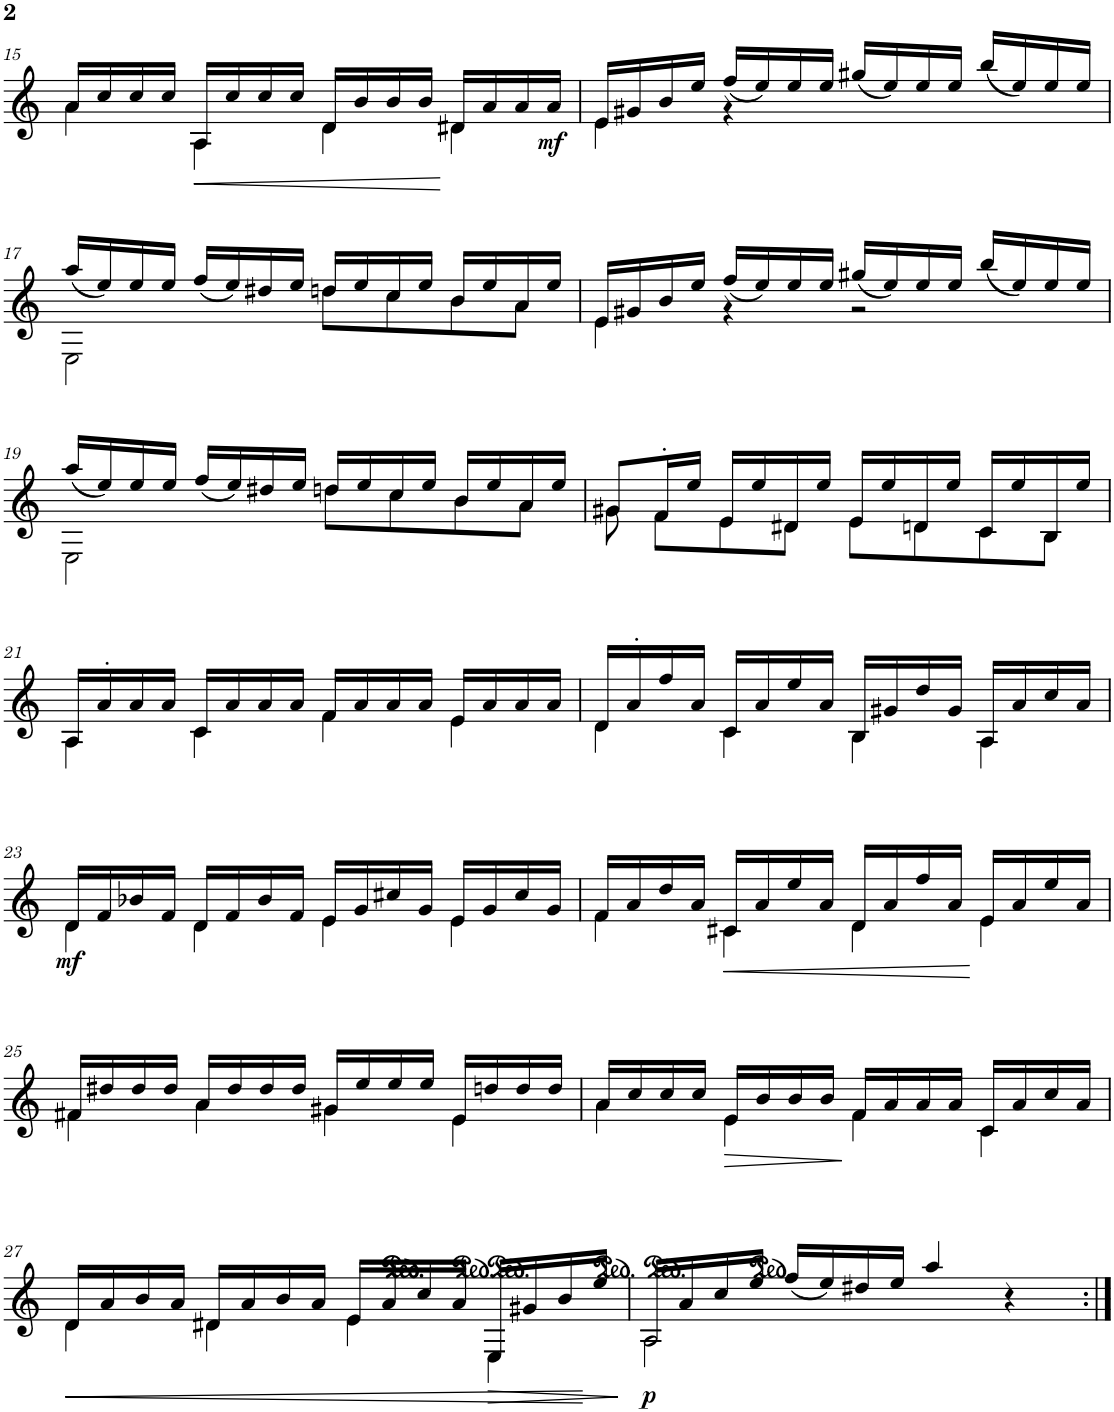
**kern	**dynam
*part1	*part1
*staff1	*staff1
*I"Voice	*
*I'V	*
!!LO:PB:g=z
*clefG2	*
*k[]	*
*M3/4	*
=15	=15
*^	*
16a/LL	4a\	.
16cc/	.	.
16cc/	.	.
16cc/JJ	.	.
!	!	!LO:HP:b
16A/LL	4A\	<
16cc/	.	.
16cc/	.	.
16cc/JJ	.	.
16d/LL	4d\	.
16b/	.	.
16b/	.	.
16b/JJ	.	.
16d#X/LL	4d#\	.
16a/	.	.
16a/	.	.
!	!	!LO:DY:b
16a/JJ	.	mf
=16	=16	=16
16e/LL	4e\	.
16g#X/	.	.
16b/	.	.
16ee/JJ	.	.
(<16ff/LL	4r	.
16ee/)	.	.
16ee/	.	.
16ee/JJ	.	.
(<16gg#X/LL	2ryy	.
16ee/)	.	.
16ee/	.	.
16ee/JJ	.	.
(<16bb/LL	.	.
16ee/)	.	.
16ee/	.	.
16ee/JJ	.	.
!!LO:LB:g=z	!!
=17	=17	=17
(<16aa/LL	2E\	.
16ee/)	.	.
16ee/	.	.
16ee/JJ	.	.
(<16ff/LL	.	.
16ee/)	.	.
16dd#X/	.	.
16ee/JJ	.	.
16ddn/LL	8dd\L	.
16ee/	.	.
16cc/	8cc\	.
16ee/JJ	.	.
16b/LL	8b\	.
16ee/	.	.
16a/	8a\J	.
16ee/JJ	.	.
=18	=18	=18
16e/LL	4e\	.
16g#X/	.	.
16b/	.	.
16ee/JJ	.	.
(<16ff/LL	4r	.
16ee/)	.	.
16ee/	.	.
16ee/JJ	.	.
(<16gg#X/LL	4r	.
16ee/)	.	.
16ee/	.	.
16ee/JJ	.	.
(<16bb/LL	4ryy	.
16ee/)	.	.
16ee/	.	.
16ee/JJ	.	.
!!LO:LB:g=z	!!
=19	=19	=19
(<16aa/LL	2E\	.
16ee/)	.	.
16ee/	.	.
16ee/JJ	.	.
(<16ff/LL	.	.
16ee/)	.	.
16dd#X/	.	.
16ee/JJ	.	.
16ddn/LL	4r	.
16ee/	.	.
16cc/	.	.
16ee/JJ	.	.
16b/LL	8dd\L	.
16ee/	.	.
16a/	8cc\	.
16ee/JJ	.	.
4ryy	8b\	.
.	8a\J	.
=20	=20	=20
8g#X/L	8g#\	.
16f'/L	8f\L	.
16ee/JJ	.	.
16e/LL	8e\	.
16ee/	.	.
16d#X/	8d#\J	.
16ee/JJ	.	.
16e/LL	8e\L	.
16ee/	.	.
16dn/	8d\	.
16ee/JJ	.	.
16c/LL	8c\	.
16ee/	.	.
16B/	8B\J	.
16ee/JJ	.	.
!!LO:LB:g=z	!!
=21	=21	=21
16A/LL	4A\	.
16a'/	.	.
16a/	.	.
16a/JJ	.	.
16c/LL	4c\	.
16a/	.	.
16a/	.	.
16a/JJ	.	.
16f/LL	4f\	.
16a/	.	.
16a/	.	.
16a/JJ	.	.
16e/LL	4e\	.
16a/	.	.
16a/	.	.
16a/JJ	.	.
=22	=22	=22
16d/LL	4d\	.
16a'/	.	.
16ff/	.	.
16a/JJ	.	.
16c/LL	4c\	.
16a/	.	.
16ee/	.	.
16a/JJ	.	.
16B/LL	4B\	.
16g#X/	.	.
16dd/	.	.
16g#/JJ	.	.
16A/LL	4A\	.
16a/	.	.
16cc/	.	.
16a/JJ	.	.
!!LO:LB:g=z	!!
=23	=23	=23
!	!	!LO:DY:b
16d/LL	4d\	mf
16f/	.	.
16b-X/	.	.
16f/JJ	.	.
16d/LL	4d\	.
16f/	.	.
16b-/	.	.
16f/JJ	.	.
16e/LL	4e\	.
16g/	.	.
16cc#X/	.	.
16g/JJ	.	.
16e/LL	4e\	.
16g/	.	.
16cc#/	.	.
16g/JJ	.	.
=24	=24	=24
16f/LL	4f\	.
16a/	.	.
16dd/	.	.
16a/JJ	.	.
!	!	!LO:HP:b
16c#X/LL	4c#\	<
16a/	.	.
16ee/	.	.
16a/JJ	.	.
16d/LL	4d\	.
16a/	.	.
16ff/	.	.
16a/JJ	.	.
16e/LL	4e\	[
16a/	.	.
16ee/	.	.
16a/JJ	.	.
!!LO:LB:g=z	!!
=25	=25	=25
16f#X/LL	4f#\	.
16dd#X/	.	.
16dd#/	.	.
16dd#/JJ	.	.
16a/LL	4a\	.
16dd#/	.	.
16dd#/	.	.
16dd#/JJ	.	.
16g#X/LL	4g#\	.
16ee/	.	.
16ee/	.	.
16ee/JJ	.	.
16e/LL	4e\	.
16ddn/	.	.
16dd/	.	.
16dd/JJ	.	.
=26	=26	=26
16a/LL	4a\	.
16cc/	.	.
16cc/	.	.
16cc/JJ	.	.
!	!	!LO:HP:b
16e/LL	4e\	>
16b/	.	.
16b/	.	.
16b/JJ	.	.
16f/LL	4f\	[
16a/	.	.
16a/	.	.
16a/JJ	.	.
16c/LL	4c\	.
16a/	.	.
16cc/	.	.
16a/JJ	.	.
!!LO:LB:g=z	!!
=27	=27	=27
16d/LL	4d\	.
16a/	.	.
16b/	.	.
16a/JJ	.	.
16d#X/LL	4d#\	.
16a/	.	.
16b/	.	.
16a/JJ	.	.
16e/LL	4e\	.
16a/	.	.
16cc/	.	.
16a/JJ	.	.
!	!	!LO:HP:b
16E/LL	4E\	>
16g#X/	.	.
16b/	.	.
16ee/JJ	.	]
*v	*v	*
.	]
=28	=28
!LO:N:head=open	!LO:DY:b
*^	*
16A/LL	2A\	p
16a/	.	.
16cc/	.	.
16ee/JJ	.	.
(<16ff/LL	.	.
16ee/)	.	.
16dd#X/	.	.
16ee/JJ	.	.
4aa/	2ryy	.
4r	.	.
*v	*v	*
=:|!	=:|!
*-	*-
